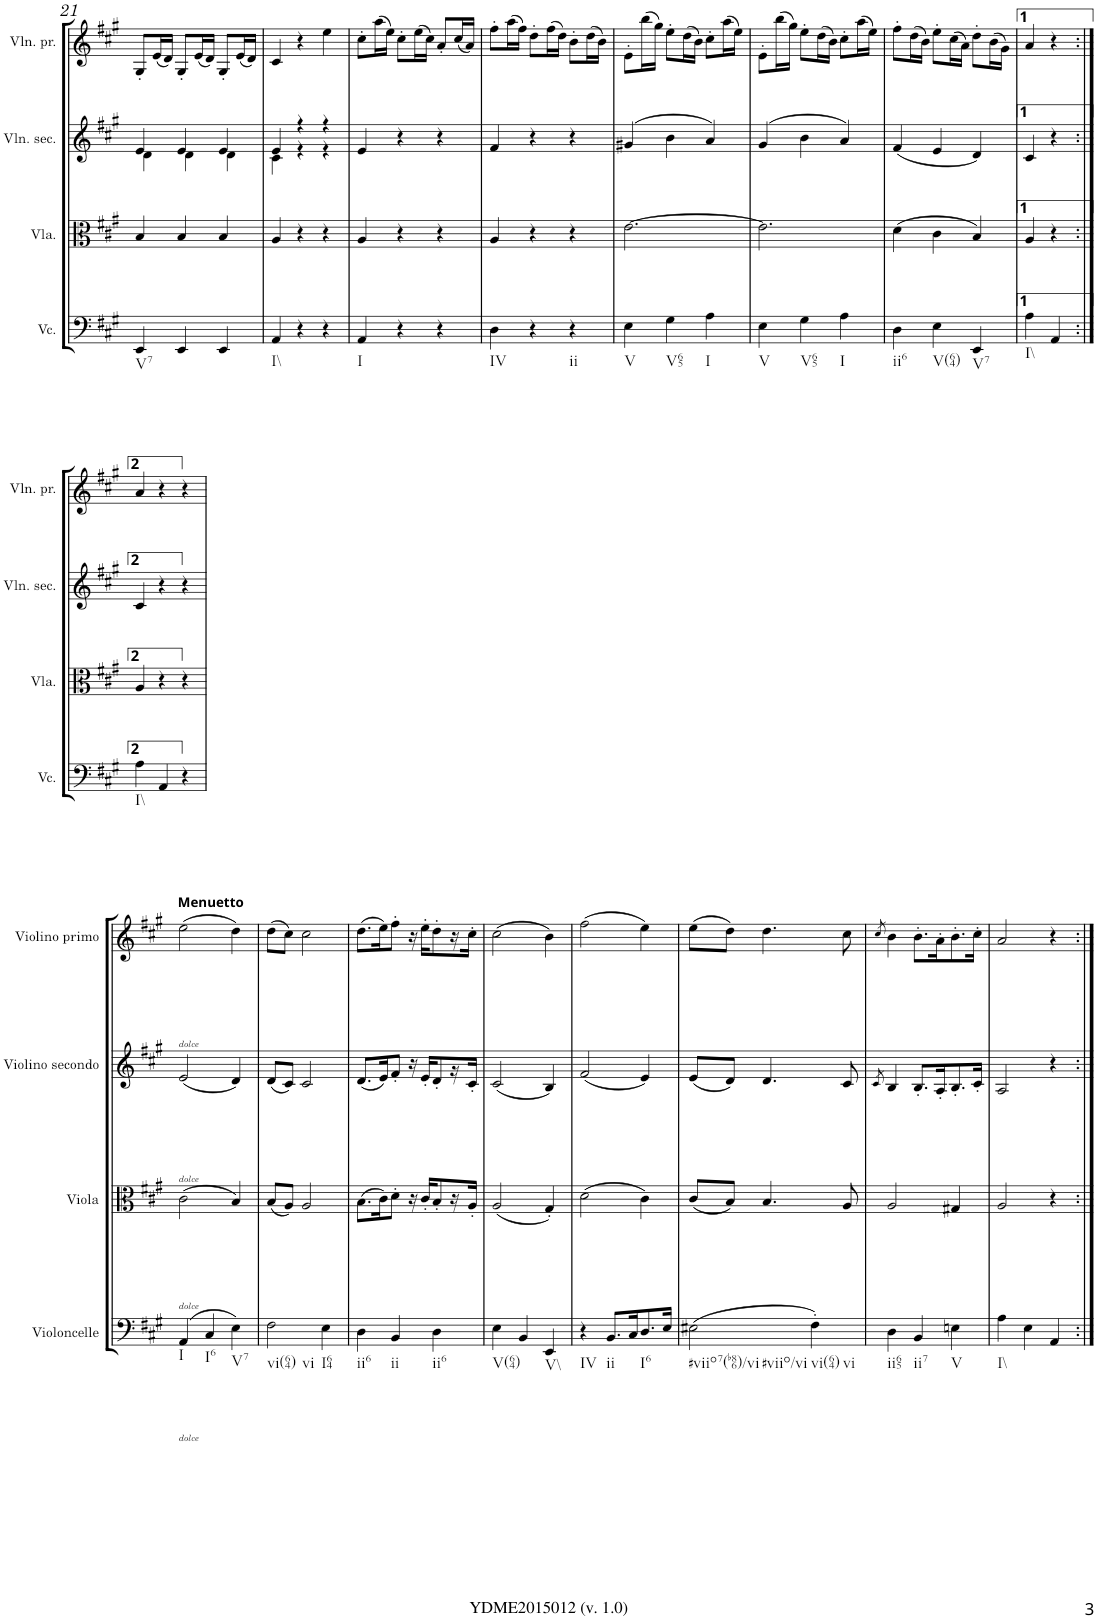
**kern	**kern	**kern	**kern
*part4	*part3	*part2	*part1
*staff4	*staff3	*staff2	*staff1
*I"Violoncelle	*I"Viola	*I"Violino secondo	*I"Violino primo
*I'Vc.	*I'Vla.	*I'Vln. sec.	*I'Vln. pr.
!!LO:PB:g=z
*clefF4	*clefC3	*clefG2	*clefG2
*k[f#c#g#]	*k[f#c#g#]	*k[f#c#g#]	*k[f#c#g#]
*A:	*A:	*A:	*A:
*M3/4	*M3/4	*M3/4	*M3/4
=21	=21	=21	=21
*	*	*^	*
!LO:TX:b:t=V7	!	!	!	!
4EE/	4B/	4e/	4d\	8G#'/L
.	.	.	.	(<16e/L
.	.	.	.	16d/JJ)
4EE/	4B/	4e/	4d\	8G#'/L
.	.	.	.	(<16e/L
.	.	.	.	16d/JJ)
4EE/	4B/	4e/	4d\	8G#'/L
.	.	.	.	(<16e/L
.	.	.	.	16d/JJ)
=22	=22	=22	=22	=22
!LO:TX:b:t=I\\	!	!	!	!
4AA/	4A/	4e/	4c#\	4c#/
4r	4r	4r	4r	4r
4r	4r	4r	4r	4ee\
=23	=23	=23	=23	=23
!LO:TX:b:t=I	!	!	!	!
*	*	*v	*v	*
4AA/	4A/	4e/	8cc#'\L
.	.	.	(>16aa\L
.	.	.	16ee\JJ)
4r	4r	4r	8cc#'\L
.	.	.	(>16ee\L
.	.	.	16cc#\JJ)
4r	4r	4r	8a'/L
.	.	.	(<16cc#/L
.	.	.	16a/JJ)
=24	=24	=24	=24
!LO:TX:b:t=IV	!	!	!
4D\	4A/	4f#/	8ff#'\L
.	.	.	(>16aa\L
.	.	.	16ff#\JJ)
4r	4r	4r	8dd'\L
.	.	.	(>16ff#\L
.	.	.	16dd\JJ)
!LO:TX:b:t=ii	!	!	!
4r	4r	4r	8b'\L
.	.	.	(>16dd\L
.	.	.	16b\JJ)
=25	=25	=25	=25
!LO:TX:b:t=V	!	!	!
4E\	[2.e\	(>4g#X/	8e'\L
.	.	.	(>16bb\L
.	.	.	16gg#\JJ)
!LO:TX:b:t=V65	!	!	!
4G#\	.	4b\	8ee'\L
.	.	.	(>16dd\L
.	.	.	16b\JJ)
!LO:TX:b:t=I	!	!	!
4A\	.	4a/)	8cc#'\L
.	.	.	(>16aa\L
.	.	.	16ee\JJ)
=26	=26	=26	=26
!LO:TX:b:t=V	!	!	!
4E\	2.e\]	(>4g#/	8e'\L
.	.	.	(>16bb\L
.	.	.	16gg#\JJ)
!LO:TX:b:t=V65	!	!	!
4G#\	.	4b\	8ee'\L
.	.	.	(>16dd\L
.	.	.	16b\JJ)
!LO:TX:b:t=I	!	!	!
4A\	.	4a/)	8cc#'\L
.	.	.	(>16aa\L
.	.	.	16ee\JJ)
=27	=27	=27	=27
!LO:TX:b:t=ii6	!	!	!
4D\	(>4d\	(<4f#/	8ff#'\L
.	.	.	(>16dd\L
.	.	.	16b\JJ)
!LO:TX:b:t=V(64)	!	!	!
4E\	4c#\	4e/	8ee'\L
.	.	.	(>16cc#\L
.	.	.	16a\JJ)
!LO:TX:b:t=V7	!	!	!
4EE/	4B/)	4d/)	8dd'\L
.	.	.	(>16b\L
.	.	.	16g#\JJ)
=28	=28	=28	=28
!LO:TX:b:t=I\\	!	!	!
4A\	4A/	4c#/	4a/
4AA/	4r	4r	4r
!!LO:LB:g=z
=28X2:|!	=28X2:|!	=28X2:|!	=28X2:|!
!LO:TX:b:t=I\\	!	!	!
4A\	4A/	4c#/	4a/
4AA/	4r	4r	4r
4r	4r	4r	4r
!!LO:LB:g=z
=1	=1	=1	=1
!	!	!	!LO:TX:a:B:t=Menuetto
!	!	!	!LO:TX:b:i:t=dolce
!	!	!LO:TX:b:i:t=dolce	!
!	!LO:TX:b:i:t=dolce	!	!
!LO:TX:b:i:t=dolce	!	!	!
!LO:TX:b:t=I	!	!	!
(>4AA/	(>2c#\	(<2e/	(>2ee\
!LO:TX:b:t=I6	!	!	!
4C#/	.	.	.
!LO:TX:b:t=V7	!	!	!
4E\)	4B/)	4d/)	4dd\)
=2	=2	=2	=2
!LO:TX:b:t=vi(64)	!	!	!
!LO:TX:b:t=vi	!	!	!
2F#\	(<8B/L	(<8d/L	(>8dd\L
.	8A/J)	8c#/J)	8cc#\J)
.	2A/	2c#/	2cc#\
!LO:TX:b:t=I64	!	!	!
4E\	.	.	.
=3	=3	=3	=3
!LO:TX:b:t=ii6	!	!	!
4D\	(>8.B\L	(<8.d/L	(>8.dd\L
.	16c#\K)	16e/K)	16ee\K)
!LO:TX:b:t=ii	!	!	!
4BB/	8d'\J	8f#'/J	8ff#'\J
.	16r	16r	16r
.	16c#'/KL	16e'/KL	16ee'\KL
!LO:TX:b:t=ii6	!	!	!
4D\	8B'/	8d'/	8dd'\
.	16r	16r	16r
.	16A'/JJ	16c#'/JJ	16cc#'\JJ
=4	=4	=4	=4
!LO:TX:b:t=V(64)	!	!	!
4E\	(<2A/	(<2c#/	(>2cc#\
4BB/	.	.	.
!LO:TX:b:t=V\\	!	!	!
4EE/	4G#'/)	4B/)	4b\)
=5	=5	=5	=5
!LO:TX:b:t=IV	!	!	!
4r	(>2d\	(<2f#/	(>2ff#\
!LO:TX:b:t=ii	!	!	!
8.BB/L	.	.	.
16C#/K	.	.	.
!LO:TX:b:t=I6	!	!	!
8.D/	4c#\)	4e/)	4ee\)
16E/Jk	.	.	.
=6	=6	=6	=6
!LO:TX:b:t=#viio7(b86)/vi	!	!	!
!LO:TX:b:t=#viio/vi	!	!	!
(>2E#X\	(<8c#/L	(<8e/L	(>8ee\L
.	8B/J)	8d/J)	8dd\J)
.	4.B/	4.d/	4.dd\
!LO:TX:b:t=vi(64)	!	!	!
!LO:TX:b:t=vi	!	!	!
4F#'\)	.	.	.
.	8A/	8c#/	8cc#\
=7	=7	=7	=7
.	.	8qc#/	8qcc#/
!LO:TX:b:t=ii65	!	!	!
4D\	2A/	4B/	4b\
!LO:TX:b:t=ii7	!	!	!
4BB/	.	8.B'/L	8.b'\L
.	.	16A'/K	16a'\K
!LO:TX:b:t=V	!	!	!
4En\	4G#X/	8.B'/	8.b'\
.	.	16c#'/Jk	16cc#'\Jk
=8	=8	=8	=8
!LO:TX:b:t=I\\	!	!	!
4A\	2A/	2A/	2a/
4E\	.	.	.
4AA/	4r	4r	4r
=:|!	=:|!	=:|!	=:|!
*-	*-	*-	*-
